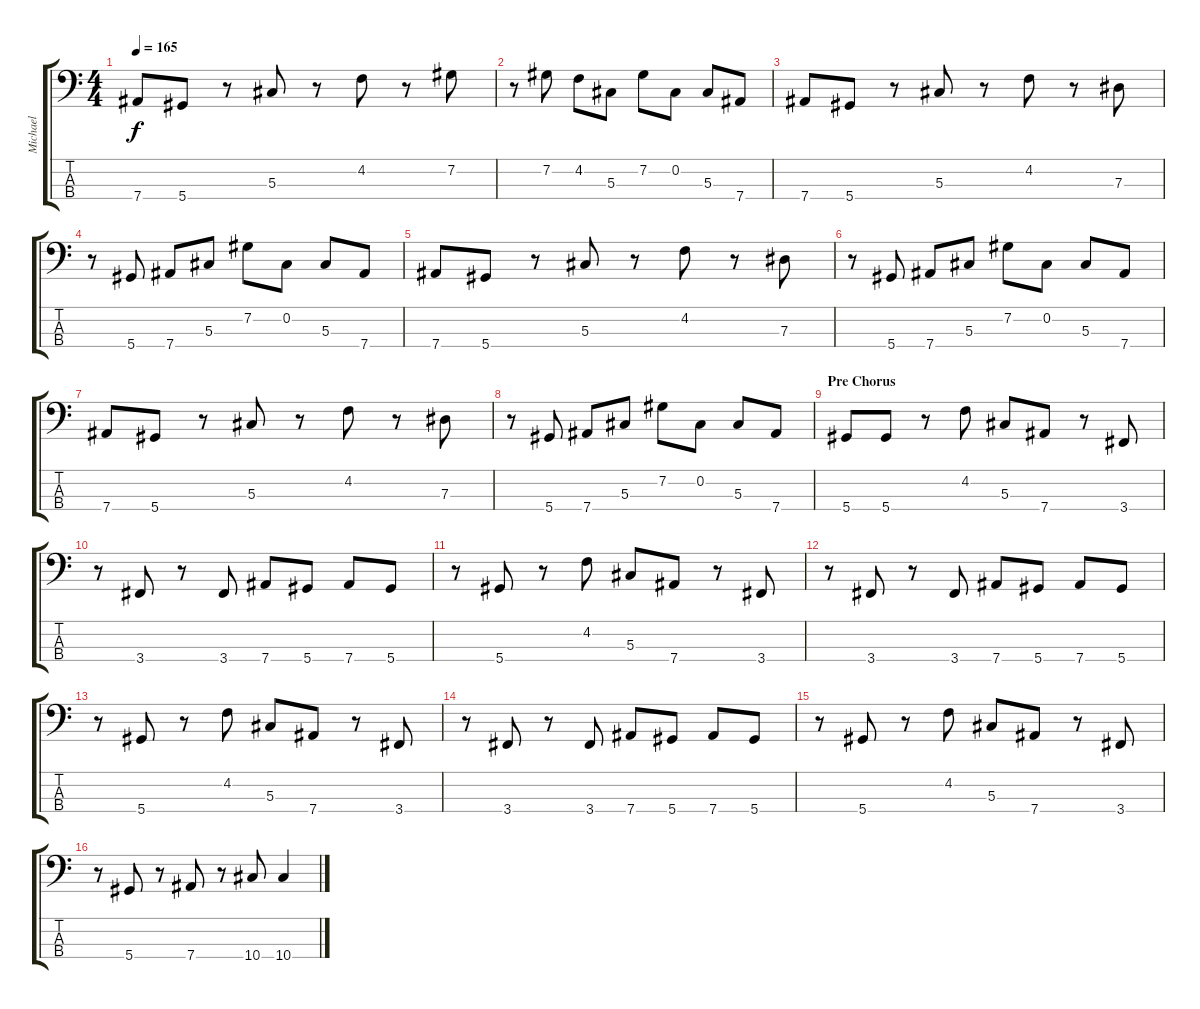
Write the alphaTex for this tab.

\track ("Michael" "Michael") {instrument electricbassfinger}
\staff {score tabs}
\tuning (Gb2 Db2 Ab1 Eb1) {hide}
\ts (4 4)
\tempo 165
\clef f4
\ks c
7.4.8{dy f} 5.4.8 r.8 5.3.8 r.8 4.2.8 r.8 7.2.8 |
r.8 7.2.8 4.2.8 5.3.8 7.2.8 0.2.8 5.3.8 7.4.8 |
7.4.8 5.4.8 r.8 5.3.8 r.8 4.2.8 r.8 7.3.8 |
r.8 5.4.8 7.4.8 5.3.8 7.2.8 0.2.8 5.3.8 7.4.8 |
7.4.8 5.4.8 r.8 5.3.8 r.8 4.2.8 r.8 7.3.8 |
r.8 5.4.8 7.4.8 5.3.8 7.2.8 0.2.8 5.3.8 7.4.8 |
7.4.8 5.4.8 r.8 5.3.8 r.8 4.2.8 r.8 7.3.8 |
r.8 5.4.8 7.4.8 5.3.8 7.2.8 0.2.8 5.3.8 7.4.8 |
\section ("" "Pre Chorus")
5.4.8 5.4.8 r.8 4.2.8 5.3.8 7.4.8 r.8 3.4.8 |
r.8 3.4.8 r.8 3.4.8 7.4.8 5.4.8 7.4.8 5.4.8 |
r.8 5.4.8 r.8 4.2.8 5.3.8 7.4.8 r.8 3.4.8 |
r.8 3.4.8 r.8 3.4.8 7.4.8 5.4.8 7.4.8 5.4.8 |
r.8 5.4.8 r.8 4.2.8 5.3.8 7.4.8 r.8 3.4.8 |
r.8 3.4.8 r.8 3.4.8 7.4.8 5.4.8 7.4.8 5.4.8 |
r.8 5.4.8 r.8 4.2.8 5.3.8 7.4.8 r.8 3.4.8 |
r.8 5.4.8 r.8 7.4.8 r.8 10.4.8 10.4.4
